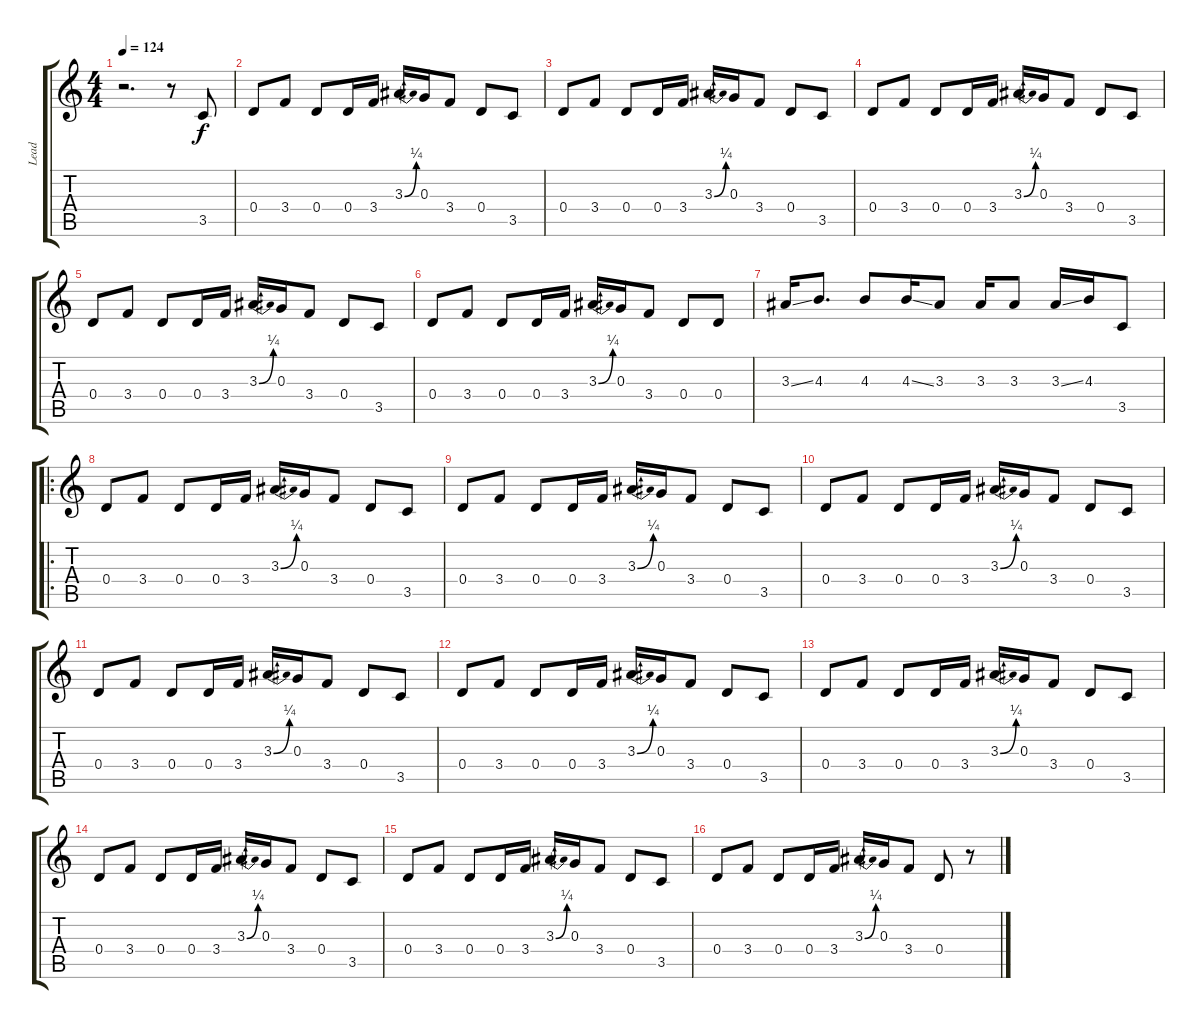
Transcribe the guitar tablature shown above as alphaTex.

\track ("Lead" "Lead") {instrument overdrivenguitar}
\staff {score tabs}
\tuning (E4 B3 G3 D3 A2 D2) {hide}
\ts (4 4)
\tempo 124
\clef g2
\ks c
r.2{d dy f instrument overdrivenguitar} r.8 3.5.8 |
0.4.8 3.4.8 0.4.8 0.4.16 3.4.16 3.3{be (bend 0 0 60 1)}.16 0.3.16 3.4.8 0.4.8 3.5.8 |
0.4.8 3.4.8 0.4.8 0.4.16 3.4.16 3.3{be (bend 0 0 60 1)}.16 0.3.16 3.4.8 0.4.8 3.5.8 |
0.4.8 3.4.8 0.4.8 0.4.16 3.4.16 3.3{be (bend 0 0 60 1)}.16 0.3.16 3.4.8 0.4.8 3.5.8 |
0.4.8 3.4.8 0.4.8 0.4.16 3.4.16 3.3{be (bend 0 0 60 1)}.16 0.3.16 3.4.8 0.4.8 3.5.8 |
0.4.8 3.4.8 0.4.8 0.4.16 3.4.16 3.3{be (bend 0 0 60 1)}.16 0.3.16 3.4.8 0.4.8 0.4.8 |
3.3{ss}.16 4.3.8{d} 4.3.8 4.3{ss}.16 3.3.8 3.3.16 3.3.8 3.3{ss}.16 4.3.16 3.5.8 |
\ro
0.4.8 3.4.8 0.4.8 0.4.16 3.4.16 3.3{be (bend 0 0 60 1)}.16 0.3.16 3.4.8 0.4.8 3.5.8 |
0.4.8 3.4.8 0.4.8 0.4.16 3.4.16 3.3{be (bend 0 0 60 1)}.16 0.3.16 3.4.8 0.4.8 3.5.8 |
0.4.8 3.4.8 0.4.8 0.4.16 3.4.16 3.3{be (bend 0 0 60 1)}.16 0.3.16 3.4.8 0.4.8 3.5.8 |
0.4.8 3.4.8 0.4.8 0.4.16 3.4.16 3.3{be (bend 0 0 60 1)}.16 0.3.16 3.4.8 0.4.8 3.5.8 |
0.4.8 3.4.8 0.4.8 0.4.16 3.4.16 3.3{be (bend 0 0 60 1)}.16 0.3.16 3.4.8 0.4.8 3.5.8 |
0.4.8 3.4.8 0.4.8 0.4.16 3.4.16 3.3{be (bend 0 0 60 1)}.16 0.3.16 3.4.8 0.4.8 3.5.8 |
0.4.8 3.4.8 0.4.8 0.4.16 3.4.16 3.3{be (bend 0 0 60 1)}.16 0.3.16 3.4.8 0.4.8 3.5.8 |
0.4.8 3.4.8 0.4.8 0.4.16 3.4.16 3.3{be (bend 0 0 60 1)}.16 0.3.16 3.4.8 0.4.8 3.5.8 |
0.4.8 3.4.8 0.4.8 0.4.16 3.4.16 3.3{be (bend 0 0 60 1)}.16 0.3.16 3.4.8 0.4.8 r.8
